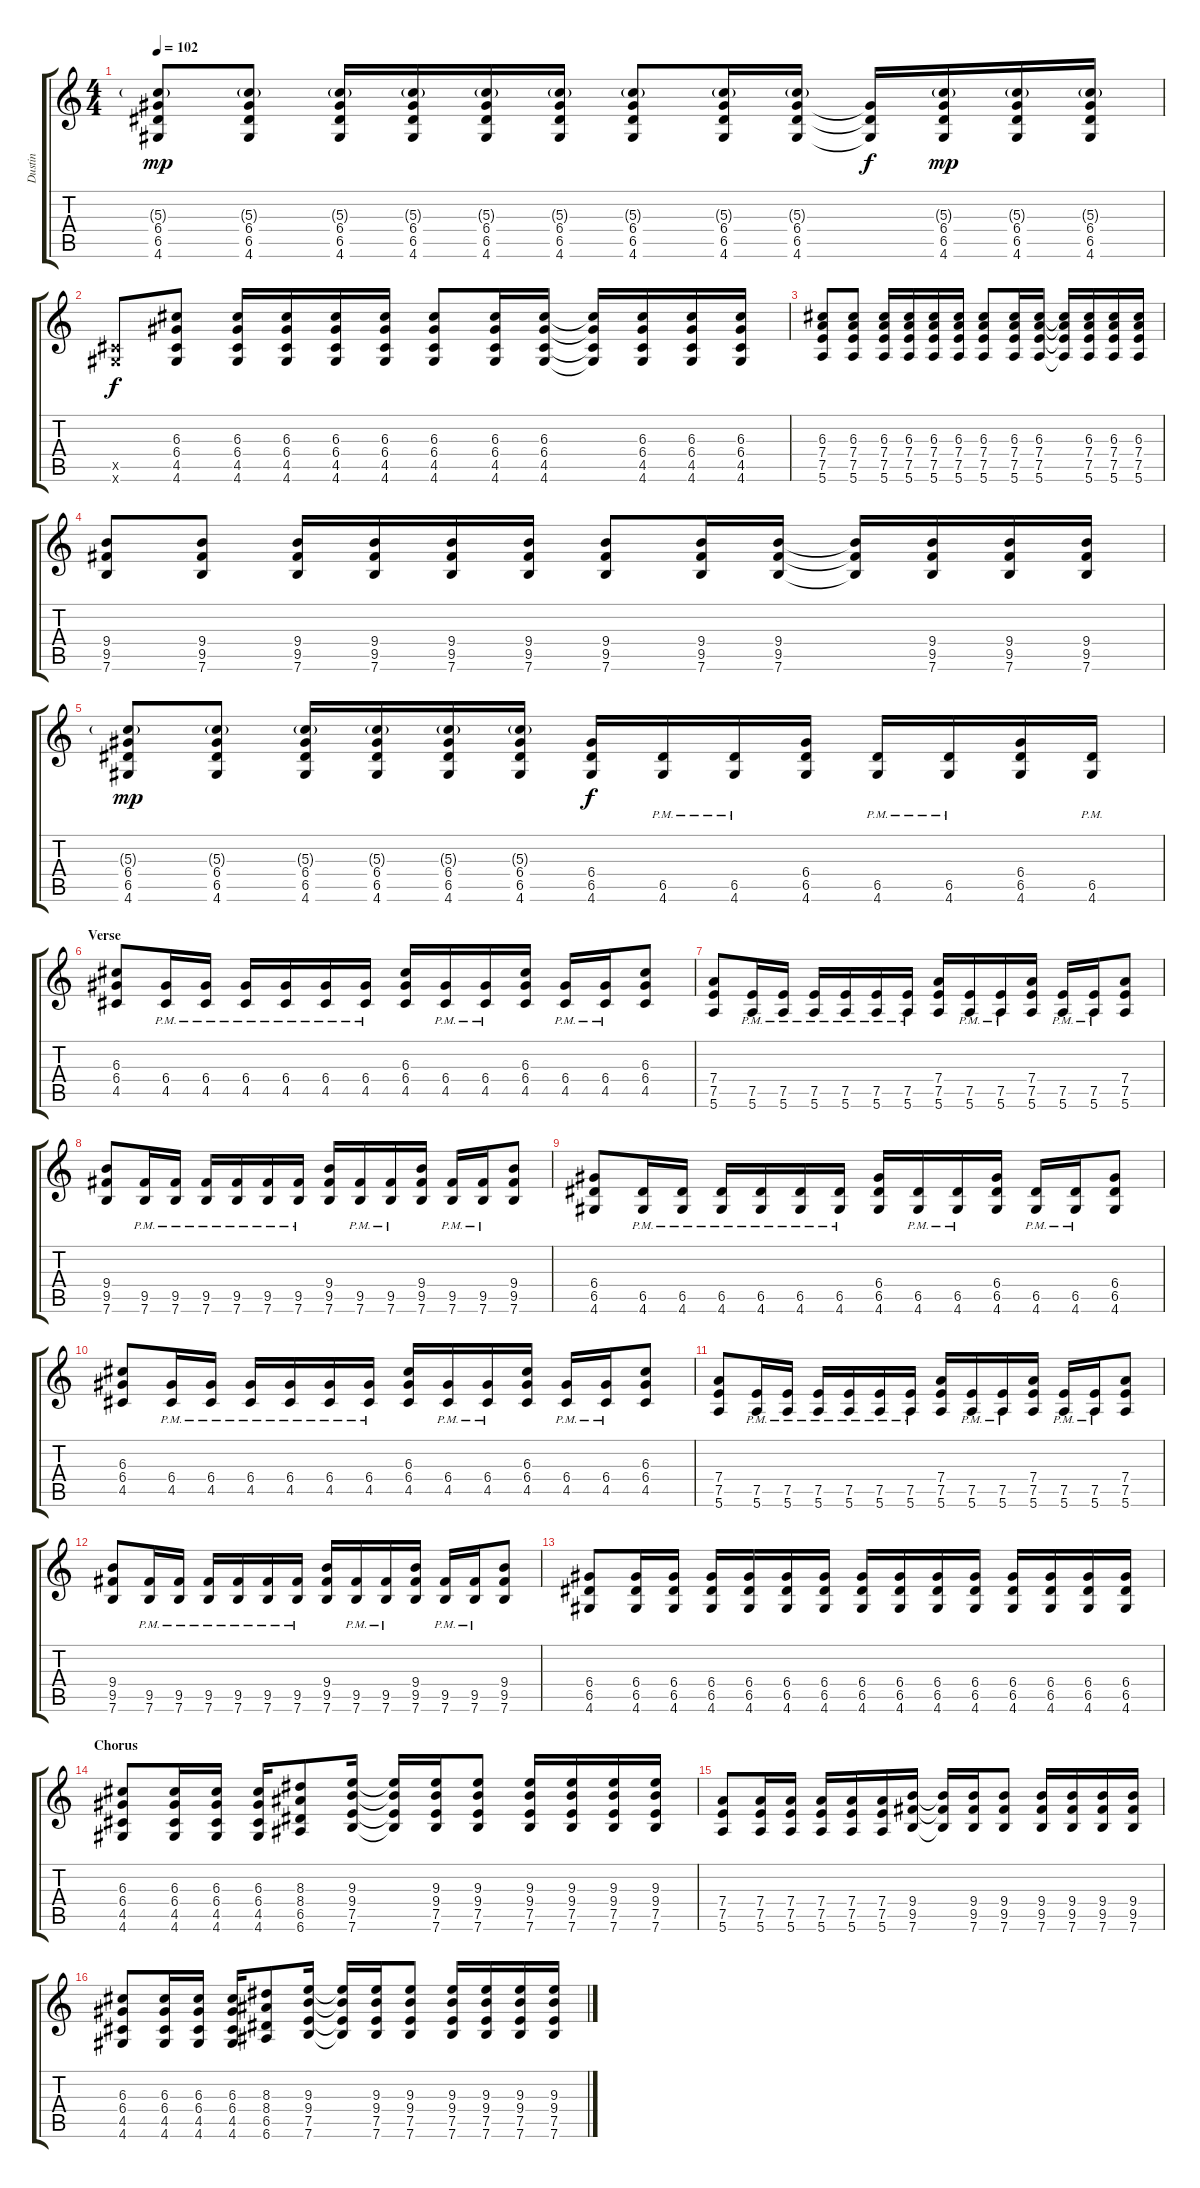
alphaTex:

\track ("Dustin" "Dustin") {instrument overdrivenguitar}
\staff {score tabs}
\tuning (E4 B3 G3 D3 A2 E2) {hide}
\ts (4 4)
\tempo 102
\clef g2
\ks c
(5.3{g} 6.4 6.5 4.6).8{dy mp} (5.3{g} 6.4 6.5 4.6).8 (5.3{g} 6.4 6.5 4.6).16 (5.3{g} 6.4 6.5 4.6).16 (5.3{g} 6.4 6.5 4.6).16 (5.3{g} 6.4 6.5 4.6).16 (5.3{g} 6.4 6.5 4.6).8 (5.3{g} 6.4 6.5 4.6).16 (5.3{g} 6.4 6.5 4.6).16 (6.4{t} 6.5{t} 4.6{t}).16{dy f} (5.3{g} 6.4 6.5 4.6).16{dy mp} (5.3{g} 6.4 6.5 4.6).16 (5.3{g} 6.4 6.5 4.6).16 |
(4.5{x} 4.6{x}).8{dy f} (6.3 6.4 4.5 4.6).8 (6.3 6.4 4.5 4.6).16 (6.3 6.4 4.5 4.6).16 (6.3 6.4 4.5 4.6).16 (6.3 6.4 4.5 4.6).16 (6.3 6.4 4.5 4.6).8 (6.3 6.4 4.5 4.6).16 (6.3 6.4 4.5 4.6).16 (6.3{t} 6.4{t} 4.5{t} 4.6{t}).16 (6.3 6.4 4.5 4.6).16 (6.3 6.4 4.5 4.6).16 (6.3 6.4 4.5 4.6).16 |
(6.3 7.4 7.5 5.6).8 (6.3 7.4 7.5 5.6).8 (6.3 7.4 7.5 5.6).16 (6.3 7.4 7.5 5.6).16 (6.3 7.4 7.5 5.6).16 (6.3 7.4 7.5 5.6).16 (6.3 7.4 7.5 5.6).8 (6.3 7.4 7.5 5.6).16 (6.3 7.4 7.5 5.6).16 (6.3{t} 7.4{t} 7.5{t} 5.6{t}).16 (6.3 7.4 7.5 5.6).16 (6.3 7.4 7.5 5.6).16 (6.3 7.4 7.5 5.6).16 |
(9.4 9.5 7.6).8 (9.4 9.5 7.6).8 (9.4 9.5 7.6).16 (9.4 9.5 7.6).16 (9.4 9.5 7.6).16 (9.4 9.5 7.6).16 (9.4 9.5 7.6).8 (9.4 9.5 7.6).16 (9.4 9.5 7.6).16 (9.4{t} 9.5{t} 7.6{t}).16 (9.4 9.5 7.6).16 (9.4 9.5 7.6).16 (9.4 9.5 7.6).16 |
(5.3{g} 6.4 6.5 4.6).8{dy mp} (5.3{g} 6.4 6.5 4.6).8 (5.3{g} 6.4 6.5 4.6).16 (5.3{g} 6.4 6.5 4.6).16 (5.3{g} 6.4 6.5 4.6).16 (5.3{g} 6.4 6.5 4.6).16 (6.4 6.5 4.6).16{dy f} (6.5{pm} 4.6{pm}).16 (6.5{pm} 4.6{pm}).16 (6.4 6.5 4.6).16 (6.5{pm} 4.6{pm}).16 (6.5{pm} 4.6{pm}).16 (6.4 6.5 4.6).16 (6.5{pm} 4.6{pm}).16 |
\section ("" "Verse")
(6.3 6.4 4.5).8 (6.4{pm} 4.5{pm}).16 (6.4{pm} 4.5{pm}).16 (6.4{pm} 4.5{pm}).16 (6.4{pm} 4.5{pm}).16 (6.4{pm} 4.5{pm}).16 (6.4{pm} 4.5{pm}).16 (6.3 6.4 4.5).16 (6.4{pm} 4.5{pm}).16 (6.4{pm} 4.5{pm}).16 (6.3 6.4 4.5).16 (6.4{pm} 4.5{pm}).16 (6.4{pm} 4.5{pm}).16 (6.3 6.4 4.5).8 |
(7.4 7.5 5.6).8 (7.5{pm} 5.6{pm}).16 (7.5{pm} 5.6{pm}).16 (7.5{pm} 5.6{pm}).16 (7.5{pm} 5.6{pm}).16 (7.5{pm} 5.6{pm}).16 (7.5{pm} 5.6{pm}).16 (7.4 7.5 5.6).16 (7.5{pm} 5.6{pm}).16 (7.5{pm} 5.6{pm}).16 (7.4 7.5 5.6).16 (7.5{pm} 5.6{pm}).16 (7.5{pm} 5.6{pm}).16 (7.4 7.5 5.6).8 |
(9.4 9.5 7.6).8 (9.5{pm} 7.6{pm}).16 (9.5{pm} 7.6{pm}).16 (9.5{pm} 7.6{pm}).16 (9.5{pm} 7.6{pm}).16 (9.5{pm} 7.6{pm}).16 (9.5{pm} 7.6{pm}).16 (9.4 9.5 7.6).16 (9.5{pm} 7.6{pm}).16 (9.5{pm} 7.6{pm}).16 (9.4 9.5 7.6).16 (9.5{pm} 7.6{pm}).16 (9.5{pm} 7.6{pm}).16 (9.4 9.5 7.6).8 |
(6.4 6.5 4.6).8 (6.5{pm} 4.6{pm}).16 (6.5{pm} 4.6{pm}).16 (6.5{pm} 4.6{pm}).16 (6.5{pm} 4.6{pm}).16 (6.5{pm} 4.6{pm}).16 (6.5{pm} 4.6{pm}).16 (6.4 6.5 4.6).16 (6.5{pm} 4.6{pm}).16 (6.5{pm} 4.6{pm}).16 (6.4 6.5 4.6).16 (6.5{pm} 4.6{pm}).16 (6.5{pm} 4.6{pm}).16 (6.4 6.5 4.6).8 |
(6.3 6.4 4.5).8 (6.4{pm} 4.5{pm}).16 (6.4{pm} 4.5{pm}).16 (6.4{pm} 4.5{pm}).16 (6.4{pm} 4.5{pm}).16 (6.4{pm} 4.5{pm}).16 (6.4{pm} 4.5{pm}).16 (6.3 6.4 4.5).16 (6.4{pm} 4.5{pm}).16 (6.4{pm} 4.5{pm}).16 (6.3 6.4 4.5).16 (6.4{pm} 4.5{pm}).16 (6.4{pm} 4.5{pm}).16 (6.3 6.4 4.5).8 |
(7.4 7.5 5.6).8 (7.5{pm} 5.6{pm}).16 (7.5{pm} 5.6{pm}).16 (7.5{pm} 5.6{pm}).16 (7.5{pm} 5.6{pm}).16 (7.5{pm} 5.6{pm}).16 (7.5{pm} 5.6{pm}).16 (7.4 7.5 5.6).16 (7.5{pm} 5.6{pm}).16 (7.5{pm} 5.6{pm}).16 (7.4 7.5 5.6).16 (7.5{pm} 5.6{pm}).16 (7.5{pm} 5.6{pm}).16 (7.4 7.5 5.6).8 |
(9.4 9.5 7.6).8 (9.5{pm} 7.6{pm}).16 (9.5{pm} 7.6{pm}).16 (9.5{pm} 7.6{pm}).16 (9.5{pm} 7.6{pm}).16 (9.5{pm} 7.6{pm}).16 (9.5{pm} 7.6{pm}).16 (9.4 9.5 7.6).16 (9.5{pm} 7.6{pm}).16 (9.5{pm} 7.6{pm}).16 (9.4 9.5 7.6).16 (9.5{pm} 7.6{pm}).16 (9.5{pm} 7.6{pm}).16 (9.4 9.5 7.6).8 |
(6.4 6.5 4.6).8 (6.4 6.5 4.6).16 (6.4 6.5 4.6).16 (6.4 6.5 4.6).16 (6.4 6.5 4.6).16 (6.4 6.5 4.6).16 (6.4 6.5 4.6).16 (6.4 6.5 4.6).16 (6.4 6.5 4.6).16 (6.4 6.5 4.6).16 (6.4 6.5 4.6).16 (6.4 6.5 4.6).16 (6.4 6.5 4.6).16 (6.4 6.5 4.6).16 (6.4 6.5 4.6).16 |
\section ("" "Chorus")
(6.3 6.4 4.5 4.6).8 (6.3 6.4 4.5 4.6).16 (6.3 6.4 4.5 4.6).16 (6.3 6.4 4.5 4.6).16 (8.3 8.4 6.5 6.6).8 (9.3 9.4 7.5 7.6).16 (9.3{t} 9.4{t} 7.5{t} 7.6{t}).16 (9.3 9.4 7.5 7.6).16 (9.3 9.4 7.5 7.6).8 (9.3 9.4 7.5 7.6).16 (9.3 9.4 7.5 7.6).16 (9.3 9.4 7.5 7.6).16 (9.3 9.4 7.5 7.6).16 |
(7.4 7.5 5.6).8 (7.4 7.5 5.6).16 (7.4 7.5 5.6).16 (7.4 7.5 5.6).16 (7.4 7.5 5.6).16 (7.4 7.5 5.6).16 (9.4 9.5 7.6).16 (9.4{t} 9.5{t} 7.6{t}).16 (9.4 9.5 7.6).16 (9.4 9.5 7.6).8 (9.4 9.5 7.6).16 (9.4 9.5 7.6).16 (9.4 9.5 7.6).16 (9.4 9.5 7.6).16 |
(6.3 6.4 4.5 4.6).8 (6.3 6.4 4.5 4.6).16 (6.3 6.4 4.5 4.6).16 (6.3 6.4 4.5 4.6).16 (8.3 8.4 6.5 6.6).8 (9.3 9.4 7.5 7.6).16 (9.3{t} 9.4{t} 7.5{t} 7.6{t}).16 (9.3 9.4 7.5 7.6).16 (9.3 9.4 7.5 7.6).8 (9.3 9.4 7.5 7.6).16 (9.3 9.4 7.5 7.6).16 (9.3 9.4 7.5 7.6).16 (9.3 9.4 7.5 7.6).16
